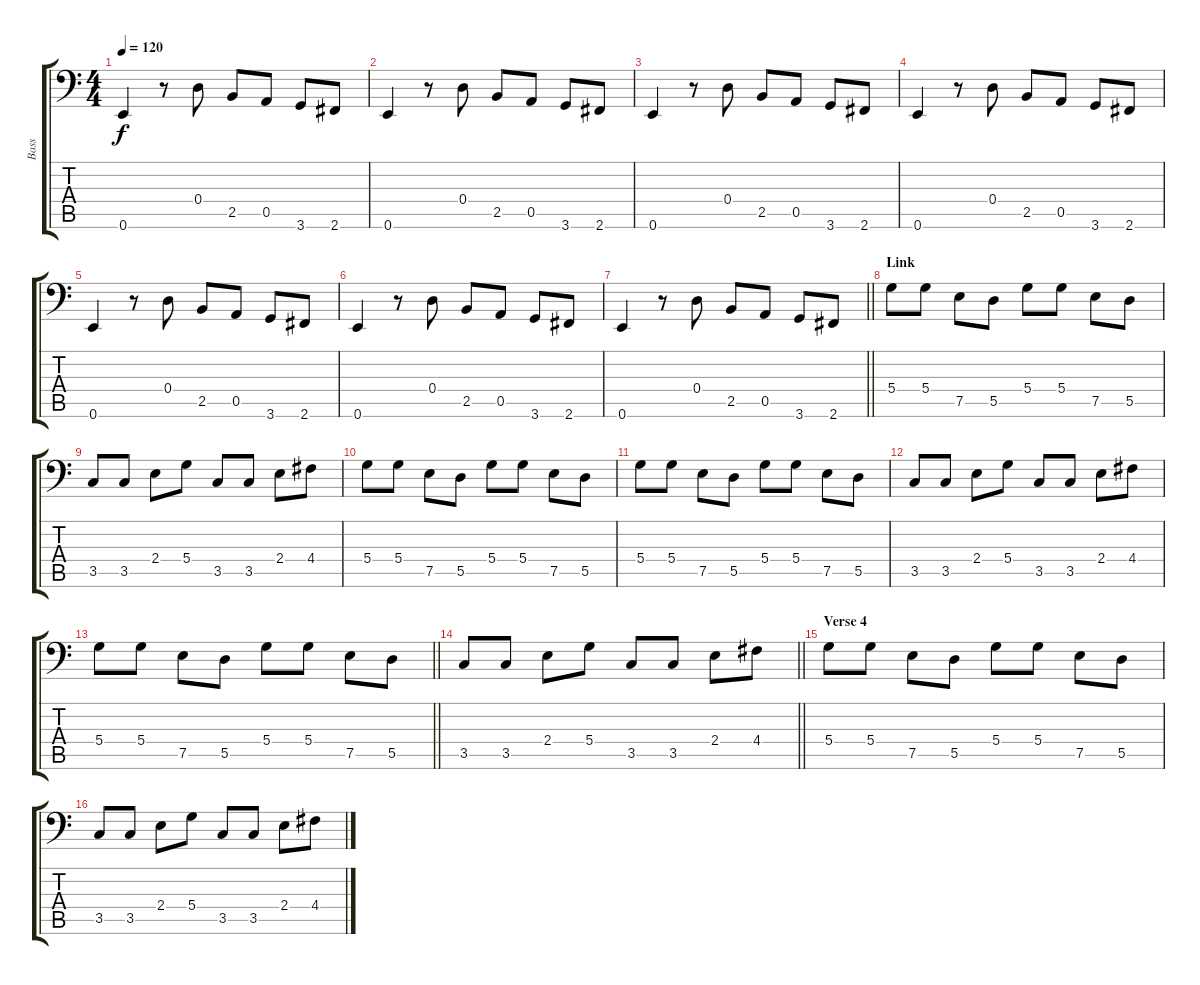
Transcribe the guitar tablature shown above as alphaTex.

\track ("Bass" "Bass") {instrument electricbassfinger}
\staff {score tabs}
\tuning (E4 B3 G2 D2 A1 E1) {hide}
\ts (4 4)
\tempo 120
\clef f4
\ks c
0.6.4{dy f} r.8 0.4.8 2.5.8 0.5.8 3.6.8 2.6.8 |
0.6.4 r.8 0.4.8 2.5.8 0.5.8 3.6.8 2.6.8 |
0.6.4 r.8 0.4.8 2.5.8 0.5.8 3.6.8 2.6.8 |
0.6.4 r.8 0.4.8 2.5.8 0.5.8 3.6.8 2.6.8 |
0.6.4 r.8 0.4.8 2.5.8 0.5.8 3.6.8 2.6.8 |
0.6.4 r.8 0.4.8 2.5.8 0.5.8 3.6.8 2.6.8 |
\barLineRight lightlight
0.6.4 r.8 0.4.8 2.5.8 0.5.8 3.6.8 2.6.8 |
\section ("" "Link")
5.4.8{volume 11} 5.4.8 7.5.8 5.5.8 5.4.8 5.4.8 7.5.8 5.5.8 |
3.5.8 3.5.8 2.4.8 5.4.8 3.5.8 3.5.8 2.4.8 4.4.8 |
5.4.8 5.4.8 7.5.8 5.5.8 5.4.8 5.4.8 7.5.8 5.5.8 |
5.4.8 5.4.8 7.5.8 5.5.8 5.4.8 5.4.8 7.5.8 5.5.8 |
3.5.8 3.5.8 2.4.8 5.4.8 3.5.8 3.5.8 2.4.8 4.4.8 |
\barLineRight lightlight
5.4.8 5.4.8 7.5.8 5.5.8 5.4.8 5.4.8 7.5.8 5.5.8 |
\barLineRight lightlight
3.5.8 3.5.8 2.4.8 5.4.8 3.5.8 3.5.8 2.4.8 4.4.8 |
\section ("" "Verse 4")
5.4.8 5.4.8 7.5.8 5.5.8 5.4.8 5.4.8 7.5.8 5.5.8 |
3.5.8 3.5.8 2.4.8 5.4.8 3.5.8 3.5.8 2.4.8 4.4.8
